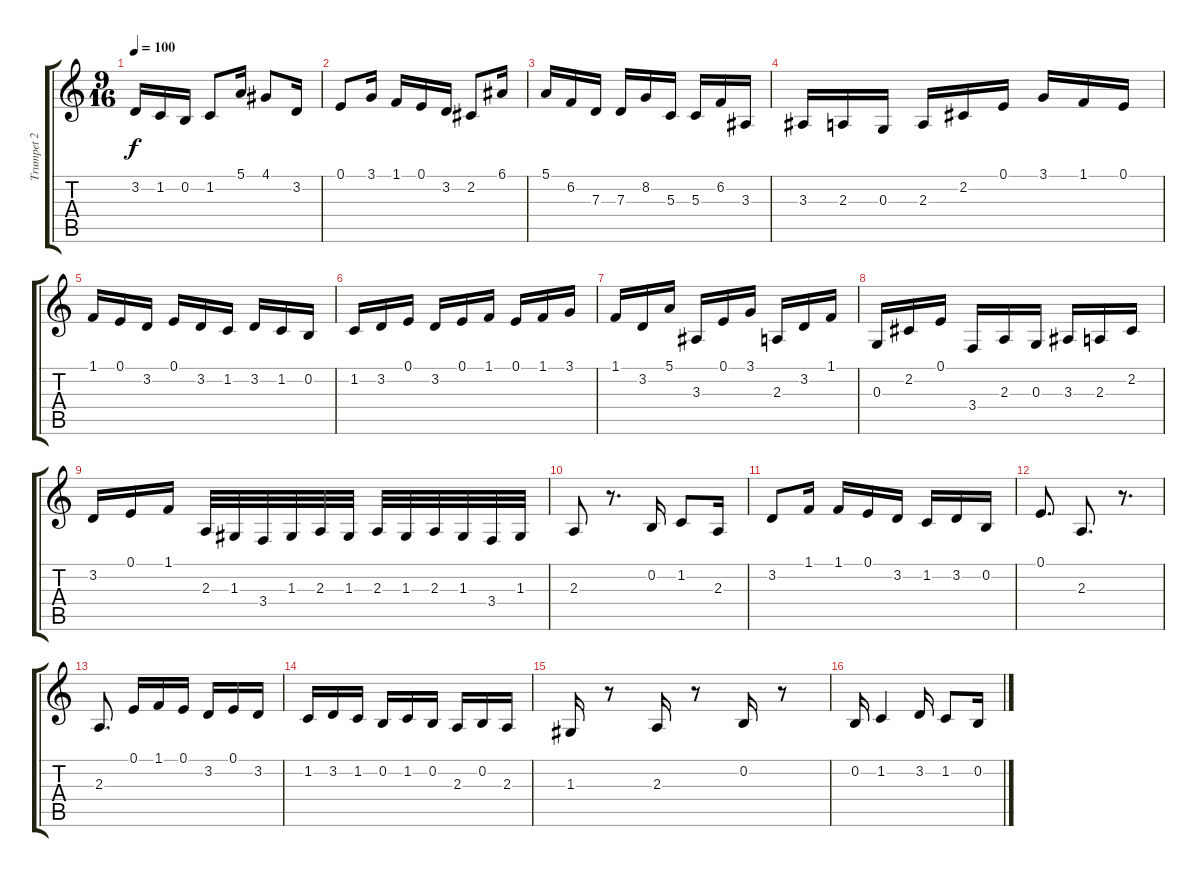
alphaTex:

\track ("Trumpet 2" "Trumpet 2") {instrument trumpet}
\staff {score tabs}
\tuning (E4 B3 G3 D3 A2 E2) {hide}
\ts (9 16)
\tempo 100
\clef g2
\ks c
3.2.16{dy f} 1.2.16 0.2.16 1.2.8 5.1.16 4.1.8 3.2.16 |
0.1.8 3.1.16 1.1.16 0.1.16 3.2.16 2.2.8 6.1.16 |
5.1.16 6.2.16 7.3.16 7.3.16 8.2.16 5.3.16 5.3.16 6.2.16 3.3.16 |
3.3.16 2.3.16 0.3.16 2.3.16 2.2.16 0.1.16 3.1.16 1.1.16 0.1.16 |
1.1.16 0.1.16 3.2.16 0.1.16 3.2.16 1.2.16 3.2.16 1.2.16 0.2.16 |
1.2.16 3.2.16 0.1.16 3.2.16 0.1.16 1.1.16 0.1.16 1.1.16 3.1.16 |
1.1.16 3.2.16 5.1.16 3.3.16 0.1.16 3.1.16 2.3.16 3.2.16 1.1.16 |
0.3.16 2.2.16 0.1.16 3.4.16 2.3.16 0.3.16 3.3.16 2.3.16 2.2.16 |
3.2.16 0.1.16 1.1.16 2.3.32 1.3.32 3.4.32 1.3.32 2.3.32 1.3.32 2.3.32 1.3.32 2.3.32 1.3.32 3.4.32 1.3.32 |
2.3.8 r.8{d} 0.2.16 1.2.8 2.3.16 |
3.2.8 1.1.16 1.1.16 0.1.16 3.2.16 1.2.16 3.2.16 0.2.16 |
0.1.8{d} 2.3.8{d} r.8{d} |
2.3.8{d} 0.1.16 1.1.16 0.1.16 3.2.16 0.1.16 3.2.16 |
1.2.16 3.2.16 1.2.16 0.2.16 1.2.16 0.2.16 2.3.16 0.2.16 2.3.16 |
1.3.16 r.8 2.3.16 r.8 0.2.16 r.8 |
0.2.16 1.2.4 3.2.16 1.2.8 0.2.16
